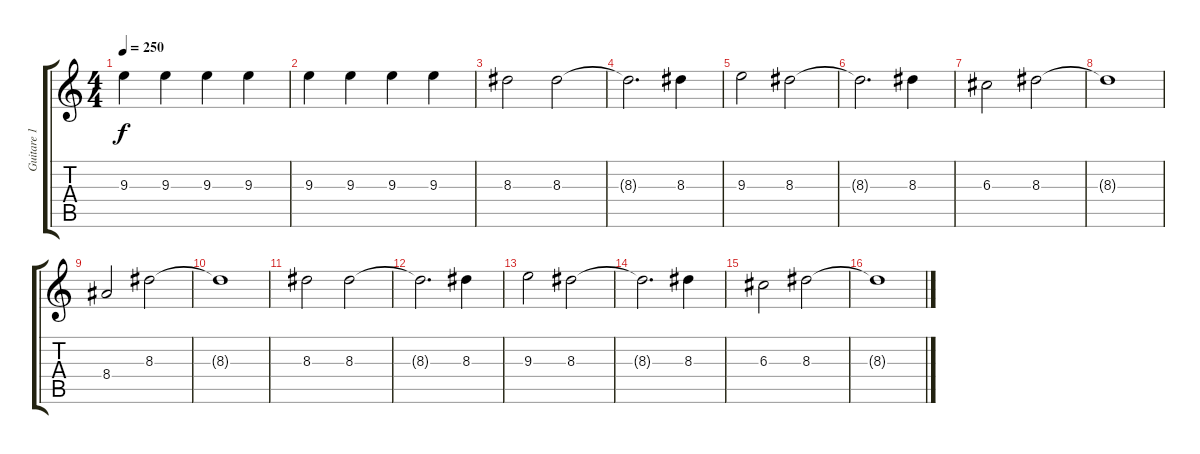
\track ("Guitare 1" "Guitare 1") {instrument overdrivenguitar}
\staff {score tabs}
\tuning (E4 B3 G3 D3 A2 E2) {hide}
\ts (4 4)
\tempo 250
\clef g2
\ks c
9.3.4{dy f} 9.3.4 9.3.4 9.3.4 |
9.3.4 9.3.4 9.3.4 9.3.4 |
8.3.2{instrument electricguitarclean} 8.3.2 |
8.3{t}.2{d} 8.3.4 |
9.3.2 8.3.2 |
8.3{t}.2{d} 8.3.4 |
6.3.2 8.3.2 |
8.3{t}.1 |
8.4.2 8.3.2 |
8.3{t}.1 |
8.3.2{instrument electricguitarclean} 8.3.2 |
8.3{t}.2{d} 8.3.4 |
9.3.2 8.3.2 |
8.3{t}.2{d} 8.3.4 |
6.3.2 8.3.2 |
8.3{t}.1
